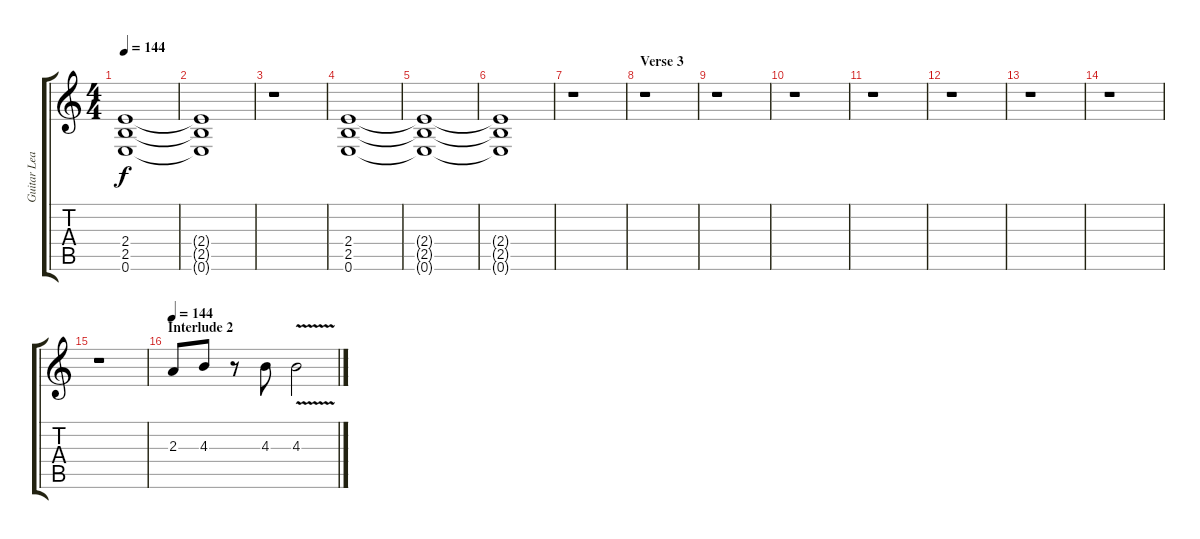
\track ("Guitar Lead (Solo)" "Guitar Lea") {instrument distortionguitar}
\staff {score tabs}
\tuning (E4 B3 G3 D3 A2 E2) {hide}
\ts (4 4)
\tempo 144
\clef g2
\ks c
(2.4{t} 2.5{t} 0.6{t}).1{dy f} |
(2.4{t} 2.5{t} 0.6{t}).1 |
r.1{volume 16} |
(2.4 2.5 0.6).1{volume 6} |
(2.4{t} 2.5{t} 0.6{t}).1 |
(2.4{t} 2.5{t} 0.6{t}).1 |
r.1 |
\section ("" "Verse 3")
r.1 |
r.1 |
r.1 |
r.1 |
r.1 |
r.1 |
r.1 |
r.1 |
\section ("" "Interlude 2")
\tempo 144
2.3.8{volume 16} 4.3.8 r.8 4.3.8 4.3{v}.2
